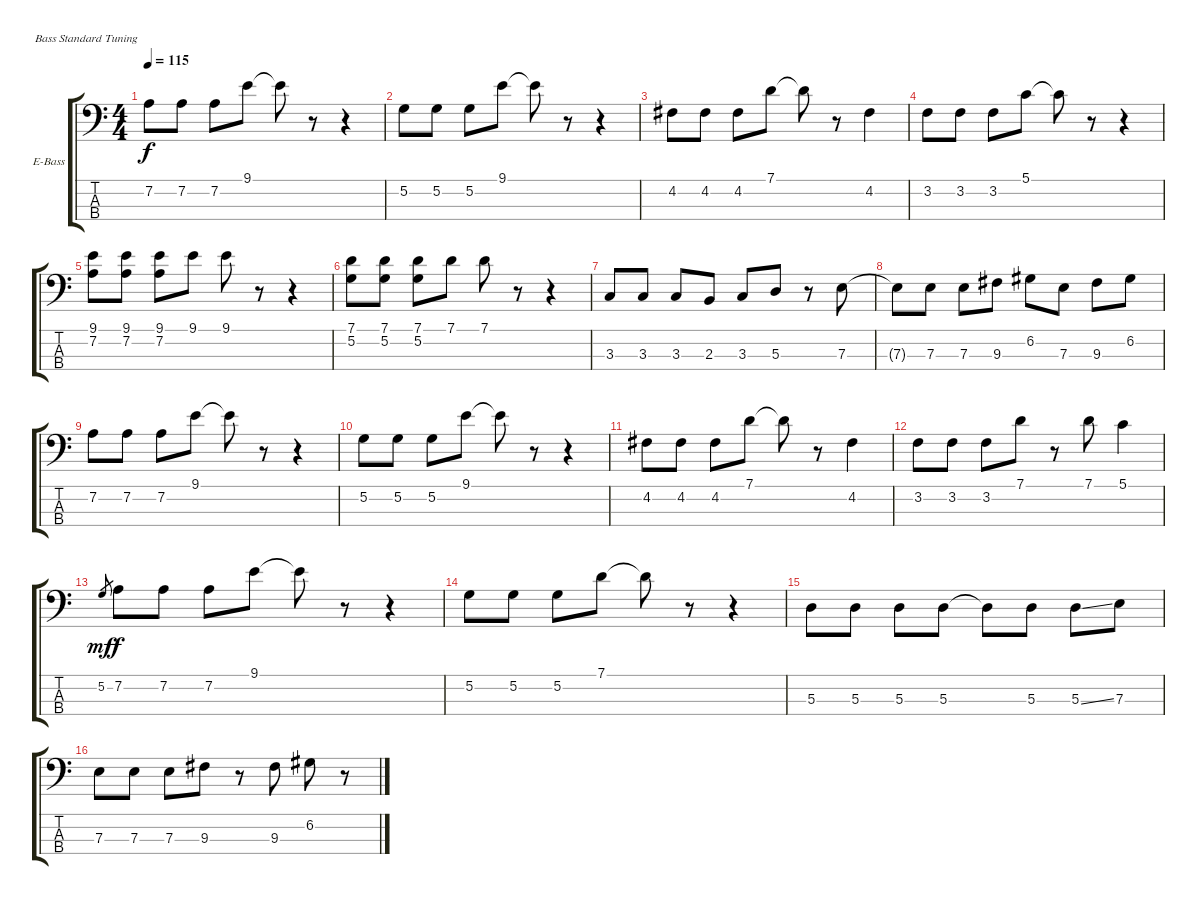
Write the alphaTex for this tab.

\bracketExtendMode groupsimilarinstruments
\firstSystemTrackNameOrientation horizontal
\otherSystemsTrackNameOrientation horizontal
\track ("Bass" "E-Bass") {instrument electricbassfinger}
\staff {score tabs}
\tuning (G2 D2 A1 E1)
\ts (4 4)
\tempo 115
\clef f4
\ks c
7.2.8{dy f} 7.2.8 7.2.8 9.1.8 9.1{t}.8 r.8 r.4 |
5.2.8 5.2.8 5.2.8 9.1.8 9.1{t}.8 r.8 r.4 |
4.2.8 4.2.8 4.2.8 7.1.8 7.1{t}.8 r.8 4.2.4 |
3.2.8 3.2.8 3.2.8 5.1.8 5.1{t}.8 r.8 r.4 |
(9.1 7.2).8 (9.1 7.2).8 (9.1 7.2).8 9.1.8 9.1.8 r.8 r.4 |
(7.1 5.2).8 (7.1 5.2).8 (7.1 5.2).8 7.1.8 7.1.8 r.8 r.4 |
3.3.8 3.3.8 3.3.8 2.3.8 3.3.8 5.3.8 r.8 7.3.8 |
7.3{t}.8 7.3.8 7.3.8 9.3.8 6.2.8 7.3.8 9.3.8 6.2.8 |
7.2.8 7.2.8 7.2.8 9.1.8 9.1{t}.8 r.8 r.4 |
5.2.8 5.2.8 5.2.8 9.1.8 9.1{t}.8 r.8 r.4 |
4.2.8 4.2.8 4.2.8 7.1.8 7.1{t}.8 r.8 4.2.4 |
3.2.8 3.2.8 3.2.8 7.1.8 r.8 7.1.8 5.1.4 |
5.2.8{gr dy mf} 7.2.8{dy f} 7.2.8 7.2.8 9.1.8 9.1{t}.8 r.8 r.4 |
5.2.8 5.2.8 5.2.8 7.1.8 7.1{t}.8 r.8 r.4 |
5.3.8 5.3.8 5.3.8 5.3.8 5.3{t}.8 5.3.8 5.3{ss}.8 7.3.8 |
7.3.8 7.3.8 7.3.8 9.3.8 r.8 9.3.8 6.2.8 r.8
